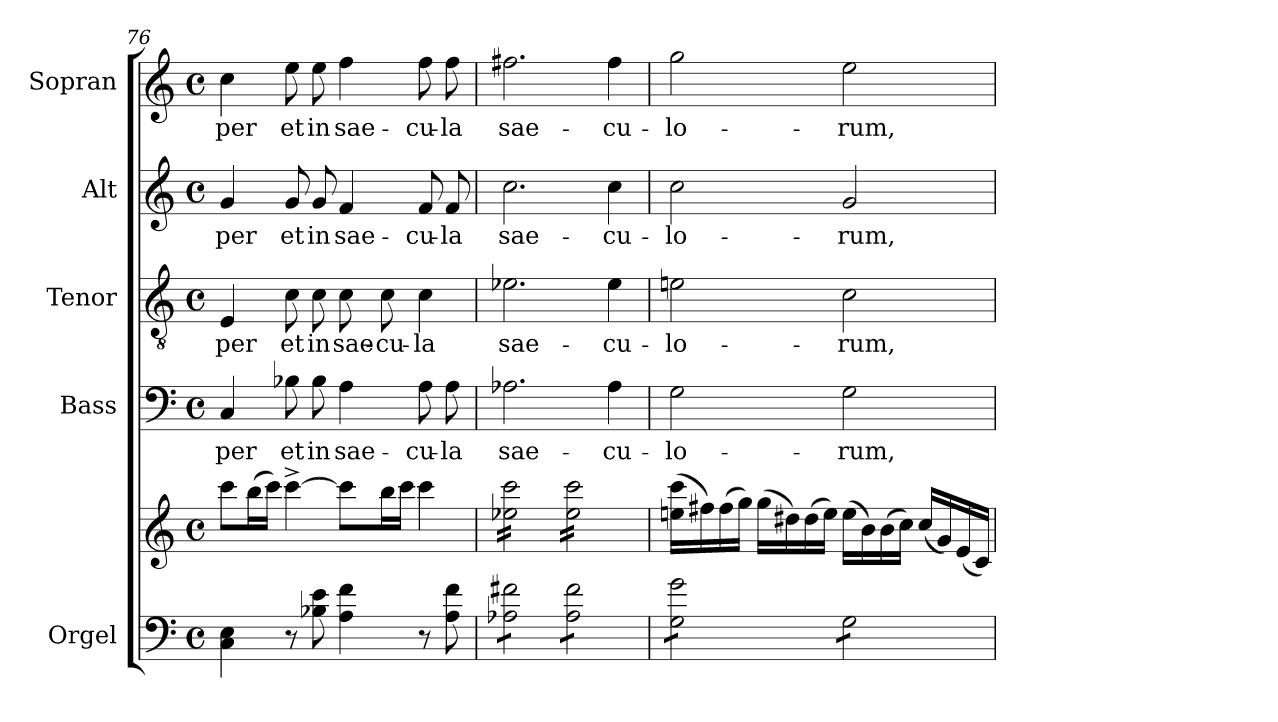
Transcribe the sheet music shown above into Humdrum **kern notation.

**kern	**kern	**kern	**text	**kern	**text	**kern	**text	**kern	**text
*part5	*part5	*part4	*part4	*part3	*part3	*part2	*part2	*part1	*part1
*staff6	*staff5	*staff4	*staff4	*staff3	*staff3	*staff2	*staff2	*staff1	*staff1
*I"Orgel	*	*I"Bass	*	*I"Tenor	*	*I"Alt	*	*I"Sopran	*
*I'Org.	*	*I'B.	*	*I'T.	*	*I'A.	*	*I'S.	*
*clefF4	*clefG2	*clefF4	*	*clefGv2	*	*clefG2	*	*clefG2	*
*k[]	*k[]	*k[]	*	*k[]	*	*k[]	*	*k[]	*
*C:	*C:	*C:	*	*C:	*	*C:	*	*C:	*
*M4/4	*M4/4	*M4/4	*	*M4/4	*	*M4/4	*	*M4/4	*
*met(c)	*met(c)	*met(c)	*	*met(c)	*	*met(c)	*	*met(c)	*
=76	=76	=76	=76	=76	=76	=76	=76	=76	=76
!	!	!	!LO:LY:b	!	!LO:LY:b	!	!LO:LY:b	!	!LO:LY:b
4C\ 4E\	8ccc\L	4C/	-per	4E/	-per	4g/	-per	4cc\	-per
.	(>16bb\L	.	.	.	.	.	.	.	.
.	16ccc\JJ)	.	.	.	.	.	.	.	.
!	!	!	!LO:LY:b	!	!LO:LY:b	!	!LO:LY:b	!	!LO:LY:b
8r	[4ccc^>\	8B-X\	et	8c\	et	8g/	et	8ee\	et
!	!	!	!LO:LY:b	!	!LO:LY:b	!	!LO:LY:b	!	!LO:LY:b
8B-X\ 8e\	.	8B-\	in	8c\	in	8g/	in	8ee\	in
!	!	!	!LO:LY:b	!	!LO:LY:b	!	!LO:LY:b	!	!LO:LY:b
4A\ 4f\	8ccc\L]	4A\	sae-	8c\	sae-	4f/	sae-	4ff\	sae-
!	!	!	!	!	!LO:LY:b	!	!	!	!
.	16bb\L	.	.	8c\	-cu-	.	.	.	.
.	16ccc\JJ	.	.	.	.	.	.	.	.
!	!	!	!LO:LY:b	!	!LO:LY:b	!	!LO:LY:b	!	!LO:LY:b
8r	4ccc\	8A\	-cu-	4c\	-la	8f/	-cu-	8ff\	-cu-
!	!	!	!LO:LY:b	!	!	!	!LO:LY:b	!	!LO:LY:b
8A\ 8f\	.	8A\	-la	.	.	8f/	-la	8ff\	-la
=77	=77	=77	=77	=77	=77	=77	=77	=77	=77
!	!	!	!LO:LY:b	!	!LO:LY:b	!	!LO:LY:b	!	!LO:LY:b
*tremolo	*	*	*	*	*	*	*	*	*
*	*tremolo	*	*	*	*	*	*	*	*
8A-X\ 8f#X\L	16ee-X\ 16ccc\LL	2.A-X\	sae-	2.e-X\	sae-	2.cc\	sae-	2.ff#X\	sae-
.	16ee-X\ 16ccc\	.	.	.	.	.	.	.	.
8A-X\ 8f#X\	16ee-X\ 16ccc\	.	.	.	.	.	.	.	.
.	16ee-X\ 16ccc\	.	.	.	.	.	.	.	.
8A-X\ 8f#X\	16ee-X\ 16ccc\	.	.	.	.	.	.	.	.
.	16ee-X\ 16ccc\	.	.	.	.	.	.	.	.
8A-X\ 8f#X\J	16ee-X\ 16ccc\	.	.	.	.	.	.	.	.
.	16ee-X\ 16ccc\JJ	.	.	.	.	.	.	.	.
8A-\ 8f#\L	16ee-\ 16ccc\LL	.	.	.	.	.	.	.	.
.	16ee-\ 16ccc\	.	.	.	.	.	.	.	.
8A-\ 8f#\	16ee-\ 16ccc\	.	.	.	.	.	.	.	.
.	16ee-\ 16ccc\	.	.	.	.	.	.	.	.
!	!	!	!LO:LY:b	!	!LO:LY:b	!	!LO:LY:b	!	!LO:LY:b
8A-\ 8f#\	16ee-\ 16ccc\	4A-\	-cu-	4e-\	-cu-	4cc\	-cu-	4ff#\	-cu-
.	16ee-\ 16ccc\	.	.	.	.	.	.	.	.
8A-\ 8f#\J	16ee-\ 16ccc\	.	.	.	.	.	.	.	.
.	16ee-\ 16ccc\JJ	.	.	.	.	.	.	.	.
*	*Xtremolo	*	*	*	*	*	*	*	*
!!LO:LB:g=z
=78	=78	=78	=78	=78	=78	=78	=78	=78	=78
!	!	!	!LO:LY:b	!	!LO:LY:b	!	!LO:LY:b	!	!LO:LY:b
8G\ 8g\L	(>16een\ 16ccc\LL	2G\	-lo-	2en\	-lo-	2cc\	-lo-	2gg\	-lo-
.	16ff#X\)	.	.	.	.	.	.	.	.
8G\ 8g\	(>16ff#\	.	.	.	.	.	.	.	.
.	16gg\JJ)	.	.	.	.	.	.	.	.
8G\ 8g\	(>16gg\LL	.	.	.	.	.	.	.	.
.	16dd#X\)	.	.	.	.	.	.	.	.
8G\ 8g\J	(>16dd#\	.	.	.	.	.	.	.	.
.	16ee\JJ)	.	.	.	.	.	.	.	.
!	!	!	!LO:LY:b	!	!LO:LY:b	!	!LO:LY:b	!	!LO:LY:b
8G\L	(>16ee\LL	2G\	-rum,	2c\	-rum,	2g/	-rum,	2ee\	-rum,
.	16b\)	.	.	.	.	.	.	.	.
8G\	(>16b\	.	.	.	.	.	.	.	.
.	16cc\JJ)	.	.	.	.	.	.	.	.
8G\	(<16cc/LL	.	.	.	.	.	.	.	.
.	16g/)	.	.	.	.	.	.	.	.
8G\J	(<16e/	.	.	.	.	.	.	.	.
*Xtremolo	*	*	*	*	*	*	*	*	*
.	16c/JJ)	.	.	.	.	.	.	.	.
=	=	=	=	=	=	=	=	=	=
*-	*-	*-	*-	*-	*-	*-	*-	*-	*-
